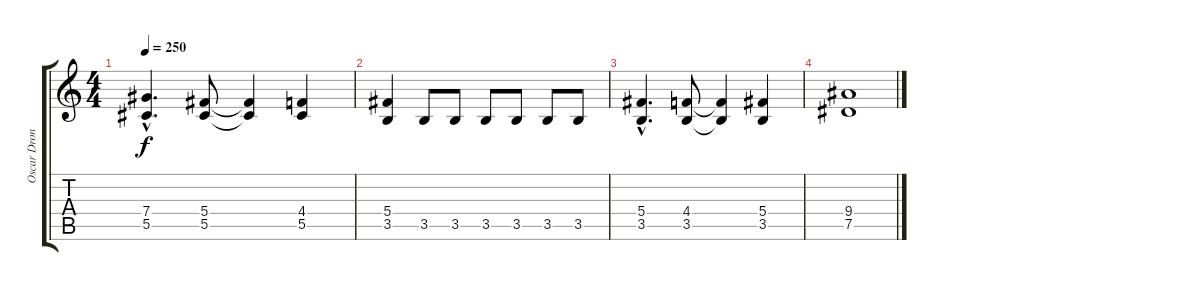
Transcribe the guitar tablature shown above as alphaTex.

\track ("Oscar Dronjak (Rhythm - Lead Guitar)" "Oscar Dron") {instrument distortionguitar}
\staff {score tabs}
\tuning (Eb4 Bb3 Gb3 Db3 Ab2 Eb2) {hide}
\ts (4 4)
\tempo 250
\clef g2
\ks c
(7.4{hac} 5.5{hac}).4{d dy f} (5.4 5.5).8 (5.4{t} 5.5{t}).4 (4.4 5.5).4 |
(5.4 3.5).4 3.5.8 3.5.8 3.5.8 3.5.8 3.5.8 3.5.8 |
(5.4{hac} 3.5{hac}).4{d} (4.4 3.5).8 (4.4{t} 3.5{t}).4 (5.4 3.5).4 |
(9.4 7.5).1
